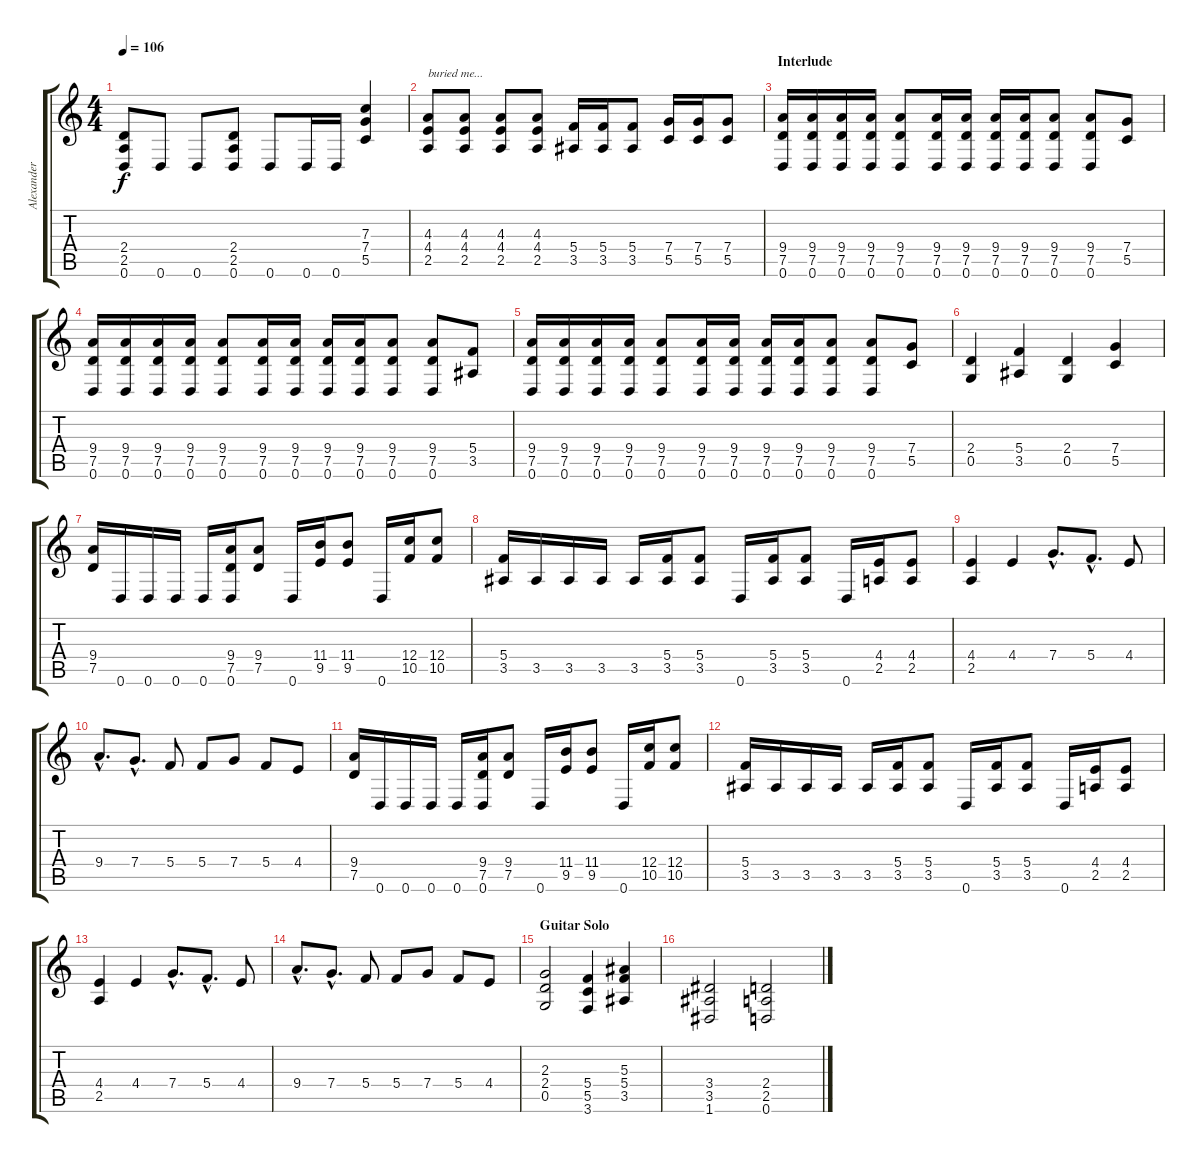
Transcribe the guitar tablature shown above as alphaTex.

\track ("Alexander Kuoppala" "Alexander ") {instrument distortionguitar}
\staff {score tabs}
\tuning (D4 A3 F3 C3 G2 D2) {hide}
\ts (4 4)
\tempo 106
\clef g2
\ks c
(2.4 2.5 0.6).8{dy f} 0.6.8 0.6.8 (2.4 2.5 0.6).8 0.6.8 0.6.16 0.6.16 (7.3 7.4 5.5).4 |
(4.3 4.4 2.5).8{txt "buried me..."} (4.3 4.4 2.5).8 (4.3 4.4 2.5).8 (4.3 4.4 2.5).8 (5.4 3.5).16 (5.4 3.5).16 (5.4 3.5).8 (7.4 5.5).16 (7.4 5.5).16 (7.4 5.5).8 |
\section ("" "Interlude")
(9.4 7.5 0.6).16 (9.4 7.5 0.6).16 (9.4 7.5 0.6).16 (9.4 7.5 0.6).16 (9.4 7.5 0.6).8 (9.4 7.5 0.6).16 (9.4 7.5 0.6).16 (9.4 7.5 0.6).16 (9.4 7.5 0.6).16 (9.4 7.5 0.6).8 (9.4 7.5 0.6).8 (7.4 5.5).8 |
(9.4 7.5 0.6).16 (9.4 7.5 0.6).16 (9.4 7.5 0.6).16 (9.4 7.5 0.6).16 (9.4 7.5 0.6).8 (9.4 7.5 0.6).16 (9.4 7.5 0.6).16 (9.4 7.5 0.6).16 (9.4 7.5 0.6).16 (9.4 7.5 0.6).8 (9.4 7.5 0.6).8 (5.4 3.5).8 |
(9.4 7.5 0.6).16 (9.4 7.5 0.6).16 (9.4 7.5 0.6).16 (9.4 7.5 0.6).16 (9.4 7.5 0.6).8 (9.4 7.5 0.6).16 (9.4 7.5 0.6).16 (9.4 7.5 0.6).16 (9.4 7.5 0.6).16 (9.4 7.5 0.6).8 (9.4 7.5 0.6).8 (7.4 5.5).8 |
(2.4 0.5).4 (5.4 3.5).4 (2.4 0.5).4 (7.4 5.5).4 |
(9.4 7.5).16 0.6.16 0.6.16 0.6.16 0.6.16 (9.4 7.5 0.6).16 (9.4 7.5).8 0.6.16 (11.4 9.5).16 (11.4 9.5).8 0.6.16 (12.4 10.5).16 (12.4 10.5).8 |
(5.4 3.5).16 3.5.16 3.5.16 3.5.16 3.5.16 (5.4 3.5).16 (5.4 3.5).8 0.6.16 (5.4 3.5).16 (5.4 3.5).8 0.6.16 (4.4 2.5).16 (4.4 2.5).8 |
(4.4 2.5).4 4.4.4 7.4{hac}.8{d} 5.4{hac}.8{d} 4.4.8 |
9.4{hac}.8{d} 7.4{hac}.8{d} 5.4.8 5.4.8 7.4.8 5.4.8 4.4.8 |
(9.4 7.5).16 0.6.16 0.6.16 0.6.16 0.6.16 (9.4 7.5 0.6).16 (9.4 7.5).8 0.6.16 (11.4 9.5).16 (11.4 9.5).8 0.6.16 (12.4 10.5).16 (12.4 10.5).8 |
(5.4 3.5).16 3.5.16 3.5.16 3.5.16 3.5.16 (5.4 3.5).16 (5.4 3.5).8 0.6.16 (5.4 3.5).16 (5.4 3.5).8 0.6.16 (4.4 2.5).16 (4.4 2.5).8 |
(4.4 2.5).4 4.4.4 7.4{hac}.8{d} 5.4{hac}.8{d} 4.4.8 |
9.4{hac}.8{d} 7.4{hac}.8{d} 5.4.8 5.4.8 7.4.8 5.4.8 4.4.8 |
\section ("" "Guitar Solo")
(2.3 2.4 0.5).2 (5.4 5.5 3.6).4 (5.3 5.4 3.5).4 |
(3.4 3.5 1.6).2 (2.4 2.5 0.6).2
